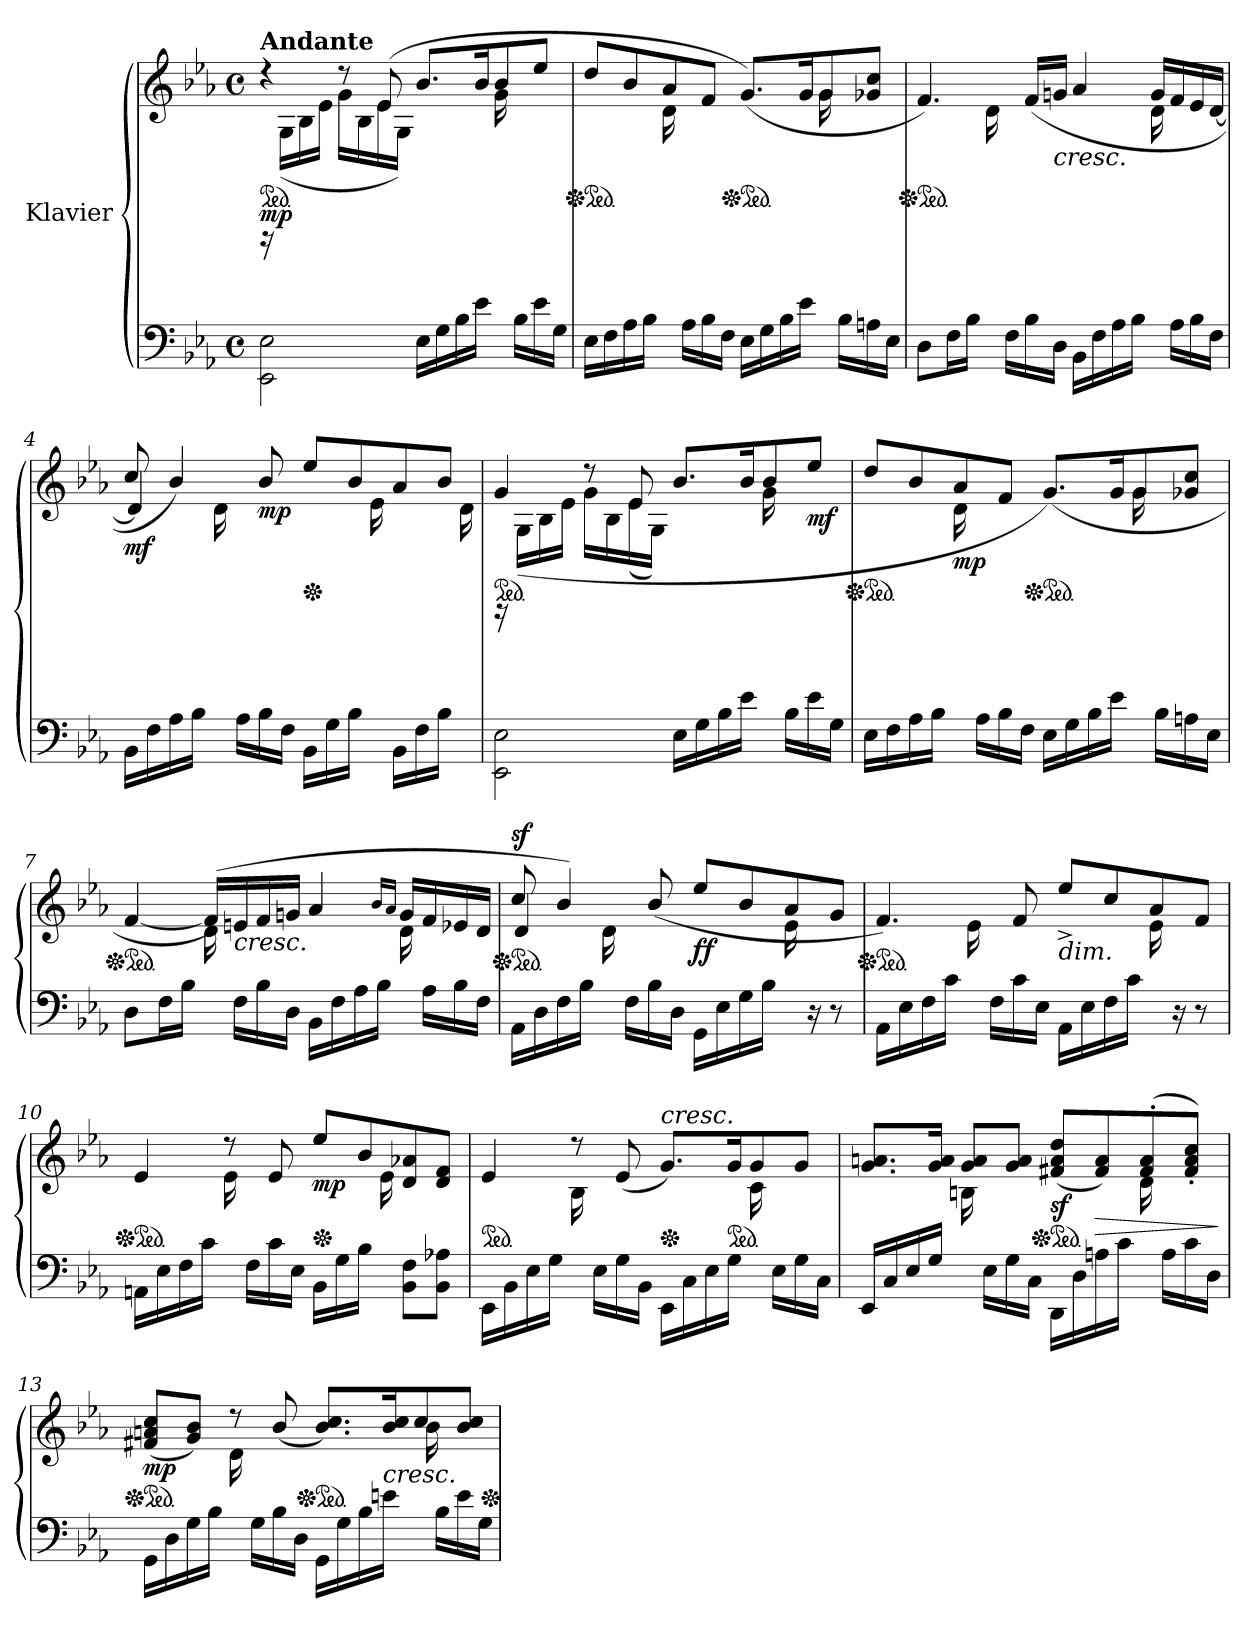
**kern	**kern	**dynam
*part1	*part1	*part1
*staff2	*staff1	*staff1/2
*I"Klavier	*	*
*clefF4	*clefG2	*
*k[b-e-a-]	*k[b-e-a-]	*
*M4/4	*M4/4	*
*met(c)	*met(c)	*
=1	=1	=1
*^	*	*
*	*	*ped	*
*	*	*^	*
!	!	!LO:TX:a:B:t=Andante	!	!
!	!	!	!	!LO:DY:a=2
16rccc	2EE-\ 2E-\	4rdd	16ryy	mp
4..ryy	.	.	(<16G\LL	.
.	.	.	16B-\	.
.	.	.	16e-\JJ	.
.	.	8rdd	16g\LL	.
.	.	.	16B-\	.
.	.	(>8e-/	16e-\	.
.	.	.	16G\JJ)	.
16E-\LL	2ryy	8.b-/L	4ryy	.
16G\	.	.	.	.
16B-\	.	.	.	.
16e-\JJ	.	16b-/K	.	.
16ryy	.	8b-/	16g\	.
16B-\LL	.	.	8.ryy	.
16e-\	.	8ee-/J	.	.
16G\JJ	.	.	.	.
*v	*v	*	*	*
=2	=2	=2	=2
*	*Xped	*	*
*	*ped	*	*
16E-\LL	8dd/L	4ryy	.
16F\	.	.	.
16A-\	8b-/	.	.
16B-\JJ	.	.	.
16ryy	8a-/	16d\	.
16A-\LL	.	4..ryy	.
16B-\	8f/J	.	.
16F\JJ	.	.	.
*	*Xped	*	*
*	*ped	*	*
16E-\LL	(>8.g/L)	.	.
16G\	.	.	.
16B-\	.	.	.
16e-\JJ	16g/K	.	.
16ryy	8g/	16g\	.
16B-\LL	.	8.ryy	.
16An\	8g-X/ 8cc/J	.	.
16E-\JJ	.	.	.
!!LO:LB:g=z	!!
=3	=3	=3	=3
*	*Xped	*	*
*	*ped	*	*
8D\L	4.f/)	4ryy	.
16F\L	.	.	.
16B-\JJ	.	.	.
16ryy	.	16d\	.
16F\LL	.	4..ryy	.
16B-\	(>16f/LL	.	.
!	!LO:TX:b:i:t=cresc.	!	!
16D\JJ	16gn/JJ	.	.
16BB-\LL	4a-/	.	.
16F\	.	.	.
16A-\	.	.	.
16B-\JJ	.	.	.
16ryy	16g/LL	16d\	.
16A-\LL	16f/	8.ryy	.
16B-\	16e-/	.	.
16F\JJ	[16d/JJ	.	.
=4	=4	=4	=4
*	*	*^	*
!	!	!	!	!LO:DY:b
16BB-\LL	8cc/	4d/]	4ryy	mf
16F\	.	.	.	.
16A-\	4b-/)	.	.	.
16B-\JJ	.	.	.	.
16ryy	.	2.ryy	16d\	.
16A-\LL	.	.	4.ryy	.
!	!	!	!	!LO:DY:b
16B-\	8b-/	.	.	mp
16F\JJ	.	.	.	.
*	*Xped	*	*	*
(>16BB-\LL	8ee-/L	.	.	.
16G\	.	.	.	.
16B-\JJ	8b-/	.	.	.
16ryy	.	.	16e-\)	.
(>16BB-\LL	8a-/	.	8.ryy	.
16F\	.	.	.	.
16B-\JJ	8b-/J	.	.	.
16ryy	.	.	16d\)	.
*	*v	*v	*v	*
!!LO:LB:g=z
=5	=5	=5
*^	*	*
*	*	*ped	*
*	*	*^	*
16rggg	2EE-\ 2E-\	4g/	16ryy	.
4..ryy	.	.	(<16G\LL	.
.	.	.	16B-\	.
.	.	.	16e-\JJ	.
.	.	8rdd	16g\LL	.
.	.	.	16B-\	.
.	.	8e-/	(>16e-\	.
.	.	.	16G\JJ)	.
16E-\LL	2ryy	8.b-/L	4ryy	.
16G\	.	.	.	.
16B-\	.	.	.	.
16e-\JJ	.	16b-/K	.	.
16ryy	.	8b-/	16g\	.
16B-\LL	.	.	8.ryy	.
!	!	!	!	!LO:DY:b
16e-\	.	8ee-/J	.	mf
16G\JJ	.	.	.	.
*v	*v	*	*	*
=6	=6	=6	=6
*	*Xped	*	*
*	*ped	*	*
16E-\LL	8dd/L	4ryy	.
16F\	.	.	.
16A-\	8b-/	.	.
16B-\JJ	.	.	.
!	!	!	!LO:DY:b
16ryy	8a-/	16d\	mp
16A-\LL	.	4..ryy	.
16B-\	8f/J	.	.
16F\JJ	.	.	.
*	*Xped	*	*
*	*ped	*	*
16E-\LL	(>8.g/L)	.	.
16G\	.	.	.
16B-\	.	.	.
16e-\JJ	16g/K	.	.
16ryy	8g/	16g\	.
16B-\LL	.	8.ryy	.
16An\	8g-X/ 8cc/J	.	.
16E-\JJ	.	.	.
!!LO:LB:g=z	!!
=7	=7	=7	=7
*	*Xped	*	*
*	*ped	*	*
8D\L	[4f/	4ryy	.
16F\L	.	.	.
16B-\JJ	.	.	.
16ryy	(>16f/LL])	16d\	.
!	!LO:TX:b:i:t=cresc.	!	!
16F\LL	16en/	4..ryy	.
16B-\	16f/	.	.
16D\JJ	16gn/JJ	.	.
16BB-\LL	4a-/	.	.
16F\	.	.	.
16A-\	.	.	.
16B-\JJ	.	.	.
.	16qb-/LL	.	.
.	16qa-/JJ	.	.
16ryy	16g/LL	16d\	.
16A-\LL	16f/	8.ryy	.
16B-\	16e-X/	.	.
16F\JJ	16d/JJ	.	.
*	*v	*v	*
=8	=8	=8
*	*Xped	*
*	*ped	*
*	*^	*
*	*	*^	*
!	!	!	!	!LO:DY:a
16AA-\LL	8cc/	4d/	4ryy	sf
16D\	.	.	.	.
16F\	4b-/)	.	.	.
16B-\JJ	.	.	.	.
16ryy	.	2.ryy	16d\	.
16F\LL	.	.	4..ryy	.
16B-\	(>8b-/	.	.	.
16D\JJ	.	.	.	.
!	!	!	!	!LO:DY:b
16GG\LL	8ee-/L	.	.	ff
16E-\	.	.	.	.
16G\	8b-/	.	.	.
16B-\JJ	.	.	.	.
16ryy	8a-/	.	16e-\	.
16r	.	.	8.ryy	.
8r	8g/J	.	.	.
*	*v	*v	*v	*
=9	=9	=9
*	*Xped	*
*	*ped	*
*	*^	*
(<16AA-\LL	4.f/)	4ryy	.
16E-\	.	.	.
16F\	.	.	.
16c\JJ	.	.	.
16ryy	.	16e-\	.
16F\LL	.	4..ryy	.
16c\	8f/	.	.
16E-\JJ	.	.	.
!	!LO:TX:b:i:t=dim.	!	!
16AA-\LL	8ee-^/L	.	.
16E-\	.	.	.
16F\	8cc/	.	.
16c\JJ	.	.	.
16ryy	8a-/	16e-\)	.
16r	.	8.ryy	.
8r	8f/J	.	.
!!LO:PB:g=z	!!
=10	=10	=10	=10
*	*Xped	*	*
*	*ped	*	*
(>16AAn\LL	4e-/	4ryy	.
16E-\	.	.	.
16F\	.	.	.
16c\JJ	.	.	.
16ryy	8rdd	16e-\	.
16F\LL	.	4.ryy	.
16c\	8e-/	.	.
16E-\JJ	.	.	.
*	*Xped	*	*
!	!	!	!LO:DY:b
16BB-\LL	8ee-/L	.	mp
16G\	.	.	.
16B-\JJ	8b-/	.	.
16ryy	.	16e-\)	.
8BB-\ 8F\L	8d/ 8a-X/	4ryy	.
8BB-\ 8A-X\J	8d/ 8f/J	.	.
=11	=11	=11	=11
*	*ped	*	*
16EE-\LL	4e-/	4ryy	.
16BB-\	.	.	.
16E-\	.	.	.
16G\JJ	.	.	.
16ryy	8r	16B-\	.
16E-\LL	.	4..ryy	.
16G\	(>8e-/	.	.
16BB-\JJ	.	.	.
*	*Xped	*	*
!	!LO:TX:a:i:t=cresc.	!	!
16EE-\LL	8.g/L)	.	.
16C\	.	.	.
16E-\	.	.	.
*	*ped	*	*
16G\JJ	16g/K	.	.
16ryy	8g/	16c\	.
16E-\LL	.	8.ryy	.
16G\	8g/J	.	.
16C\JJ	.	.	.
!!LO:LB:g=z	!!
=12	=12	=12	=12
16EE-/LL	8.g/ 8.an/L	4ryy	.
16C/	.	.	.
16E-/	.	.	.
16G/JJ	16g/ 16a/Jk	.	.
16ryy	8g/ 8a/L	16Bn\	.
16E-\LL	.	4..ryy	.
16G\	8g/ 8a/J	.	.
16C\JJ	.	.	.
*	*Xped	*	*
*	*ped	*	*
!	!	!	!LO:DY:b
16DD\LL	(>8f#X/ 8a/ 8dd/L	.	sf
16D\	.	.	.
!	!	!	!LO:HP:b
16An\	8f#/ 8a/)	.	>
16c\JJ	.	.	.
16ryy	(>8f#/' 8a/'	16d\	.
16A\LL	.	8.ryy	.
16c\	8f#/' 8a/' 8cc/'J)	.	.
16D\JJ	.	.	.
*	*v	*v	*
.	.	]
=13	=13	=13
*	*Xped	*
*	*ped	*
*	*^	*
!	!	!	!LO:DY:b
16GG\LL	(>8f#X/ 8an/ 8cc/L	4ryy	mp
16D\	.	.	.
16G\	8g/ 8b-/J)	.	.
16B-\JJ	.	.	.
16ryy	8r	16d\	.
16G\LL	.	4..ryy	.
16B-\	(>8b-/	.	.
16D\JJ	.	.	.
*	*Xped	*	*
*	*ped	*	*
16GG\LL	8.b-/ 8.cc/L)	.	.
16G\	.	.	.
16B-\	.	.	.
!	!LO:TX:b:i:t=cresc.	!	!
16en\JJ	16b-/ 16cc/K	.	.
16ryy	8cc/	16b-\	.
16B-\LL	.	8.ryy	.
16e\	8b-/ 8cc/J	.	.
16G\JJ	.	.	.
*	*v	*v	*
*	*Xped	*
=	=	=
*-	*-	*-
